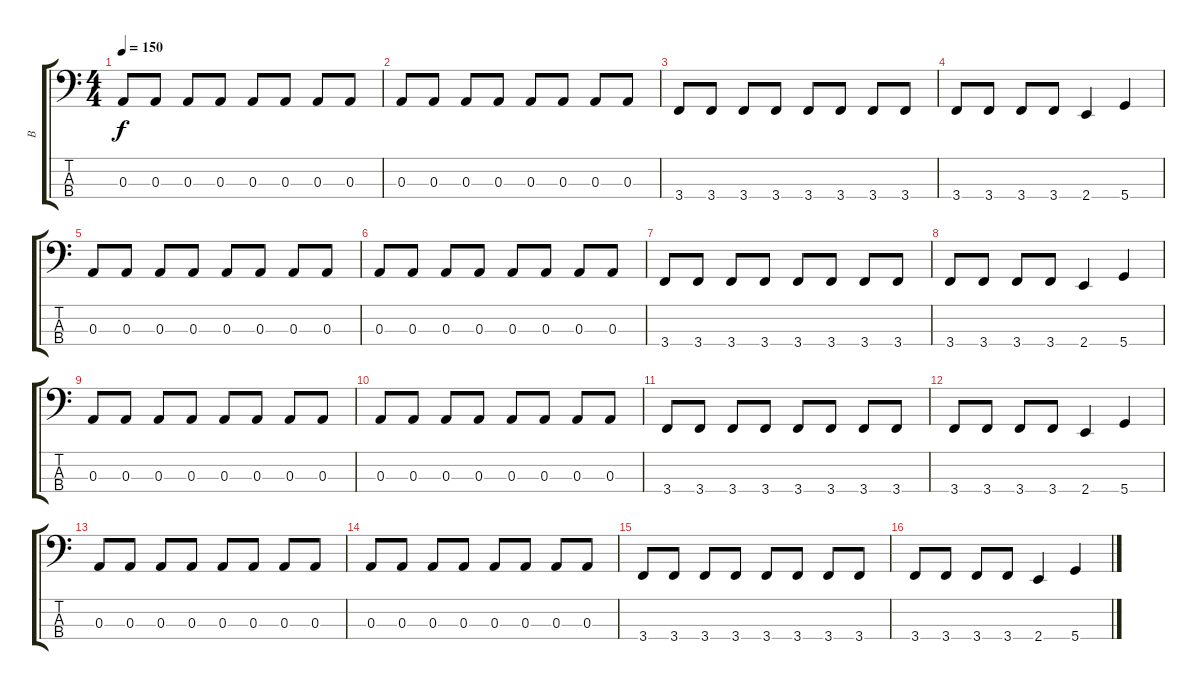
\track ("B" "B") {instrument electricbassfinger}
\staff {score tabs}
\tuning (G2 D2 A1 D1) {hide}
\ts (4 4)
\tempo 150
\clef f4
\ks c
0.3.8{dy f} 0.3.8 0.3.8 0.3.8 0.3.8 0.3.8 0.3.8 0.3.8 |
0.3.8 0.3.8 0.3.8 0.3.8 0.3.8 0.3.8 0.3.8 0.3.8 |
3.4.8 3.4.8 3.4.8 3.4.8 3.4.8 3.4.8 3.4.8 3.4.8 |
3.4.8 3.4.8 3.4.8 3.4.8 2.4.4 5.4.4 |
0.3.8 0.3.8 0.3.8 0.3.8 0.3.8 0.3.8 0.3.8 0.3.8 |
0.3.8 0.3.8 0.3.8 0.3.8 0.3.8 0.3.8 0.3.8 0.3.8 |
3.4.8 3.4.8 3.4.8 3.4.8 3.4.8 3.4.8 3.4.8 3.4.8 |
3.4.8 3.4.8 3.4.8 3.4.8 2.4.4 5.4.4 |
0.3.8 0.3.8 0.3.8 0.3.8 0.3.8 0.3.8 0.3.8 0.3.8 |
0.3.8 0.3.8 0.3.8 0.3.8 0.3.8 0.3.8 0.3.8 0.3.8 |
3.4.8 3.4.8 3.4.8 3.4.8 3.4.8 3.4.8 3.4.8 3.4.8 |
3.4.8 3.4.8 3.4.8 3.4.8 2.4.4 5.4.4 |
0.3.8 0.3.8 0.3.8 0.3.8 0.3.8 0.3.8 0.3.8 0.3.8 |
0.3.8 0.3.8 0.3.8 0.3.8 0.3.8 0.3.8 0.3.8 0.3.8 |
3.4.8 3.4.8 3.4.8 3.4.8 3.4.8 3.4.8 3.4.8 3.4.8 |
3.4.8 3.4.8 3.4.8 3.4.8 2.4.4 5.4.4
